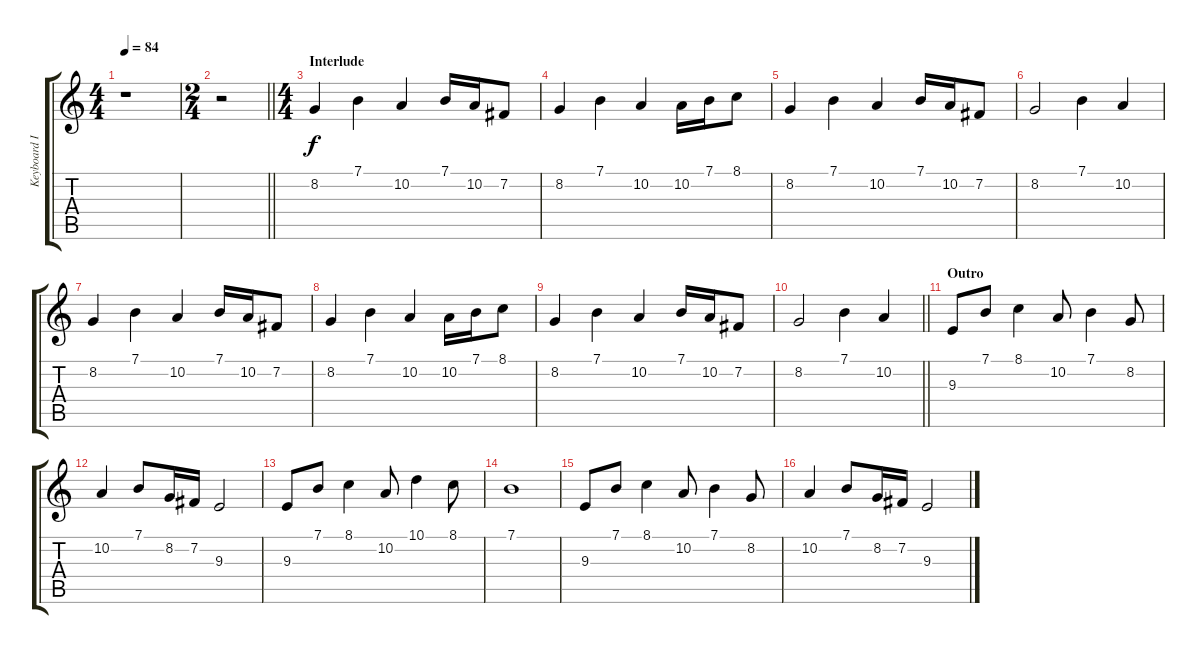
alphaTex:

\track ("Keyboard II" "Keyboard I") {instrument synthstrings1}
\staff {score tabs}
\tuning (E4 B3 G3 D3 A2 E2) {hide}
\ts (4 4)
\tempo 84
\clef g2
\ks c
r.1{dy f} |
\ts (2 4)
\barLineRight lightlight
r.2 |
\ts (4 4)
\section ("" "Interlude")
8.2.4 7.1.4 10.2.4 7.1.16 10.2.16 7.2.8 |
8.2.4 7.1.4 10.2.4 10.2.16 7.1.16 8.1.8 |
8.2.4 7.1.4 10.2.4 7.1.16 10.2.16 7.2.8 |
8.2.2 7.1.4 10.2.4 |
8.2.4 7.1.4 10.2.4 7.1.16 10.2.16 7.2.8 |
8.2.4 7.1.4 10.2.4 10.2.16 7.1.16 8.1.8 |
8.2.4 7.1.4 10.2.4 7.1.16 10.2.16 7.2.8 |
\barLineRight lightlight
8.2.2 7.1.4 10.2.4 |
\section ("" "Outro")
9.3.8 7.1.8 8.1.4 10.2.8 7.1.4 8.2.8 |
10.2.4 7.1.8 8.2.16 7.2.16 9.3.2 |
9.3.8 7.1.8 8.1.4 10.2.8 10.1.4 8.1.8 |
7.1.1 |
9.3.8 7.1.8 8.1.4 10.2.8 7.1.4 8.2.8 |
10.2.4 7.1.8 8.2.16 7.2.16 9.3.2
